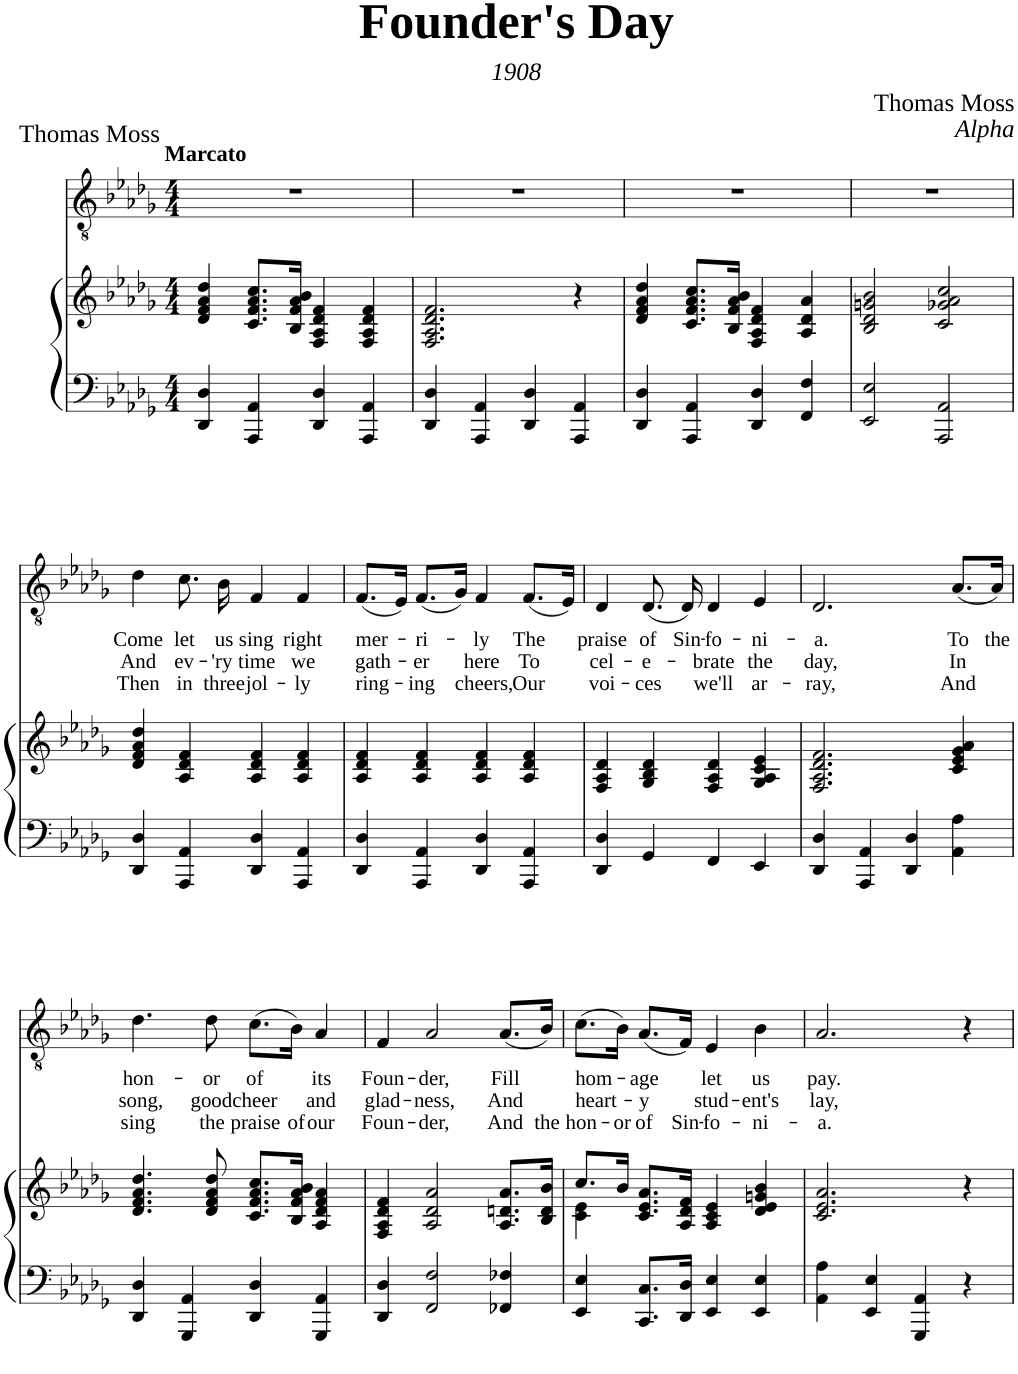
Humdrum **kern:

**kern	**kern	**kern	**text	**text	**text
*part2	*part2	*part1	*part1	*part1	*part1
*staff3	*staff2	*staff1	*staff1	*staff1	*staff1
*I"Piano	*	*I"Tenor	*	*	*
*I'Pno	*	*	*	*	*
*clefF4	*clefG2	*clefGv2	*	*	*
*k[b-e-a-d-g-]	*k[b-e-a-d-g-]	*k[b-e-a-d-g-]	*	*	*
*M4/4	*M4/4	*M4/4	*	*	*
=1	=1	=1	=1	=1	=1
!	!	!LO:TX:a:B:t=Marcato	!	!	!
4DD-/ 4D-/	4d-/ 4f/ 4a-/ 4dd-/	1r	.	.	.
4AAA-/ 4AA-/	8.c/ 8.f/ 8.a-/ 8.cc/L	.	.	.	.
.	16B-/ 16f/ 16a-/ 16b-/Jk	.	.	.	.
4DD-/ 4D-/	4F/ 4A-/ 4d-/ 4f/	.	.	.	.
4AAA-/ 4AA-/	4F/ 4A-/ 4d-/ 4f/	.	.	.	.
=2	=2	=2	=2	=2	=2
4DD-/ 4D-/	2.F/ 2.A-/ 2.d-/ 2.f/	1r	.	.	.
4AAA-/ 4AA-/	.	.	.	.	.
4DD-/ 4D-/	.	.	.	.	.
4AAA-/ 4AA-/	4r	.	.	.	.
=3	=3	=3	=3	=3	=3
4DD-/ 4D-/	4d-/ 4f/ 4a-/ 4dd-/	1r	.	.	.
4AAA-/ 4AA-/	8.c/ 8.f/ 8.a-/ 8.cc/L	.	.	.	.
.	16B-/ 16f/ 16a-/ 16b-/Jk	.	.	.	.
4DD-/ 4D-/	4F/ 4A-/ 4d-/ 4f/	.	.	.	.
4FF/ 4F/	4A-/ 4d-/ 4a-/	.	.	.	.
=4	=4	=4	=4	=4	=4
2EE-/ 2E-/	2B-/ 2d-/ 2gn/ 2b-/	1r	.	.	.
2AAA-/ 2AA-/	2c/ 2g-X/ 2a-/ 2cc/	.	.	.	.
!!LO:LB:g=z
=5	=5	=5	=5	=5	=5
!	!	!	!LO:LY:b	!LO:LY:b	!LO:LY:b
4DD-/ 4D-/	4d-/ 4f/ 4a-/ 4dd-/	4d-\	Come	And	Then
!	!	!	!LO:LY:b	!LO:LY:b	!LO:LY:b
4AAA-/ 4AA-/	4A-/ 4d-/ 4f/	8.c\	let	ev-	in
!	!	!	!LO:LY:b	!LO:LY:b	!LO:LY:b
.	.	16B-\	us	-'ry	three
!	!	!	!LO:LY:b	!LO:LY:b	!LO:LY:b
4DD-/ 4D-/	4A-/ 4d-/ 4f/	4F/	sing	time	jol-
!	!	!	!LO:LY:b	!LO:LY:b	!LO:LY:b
4AAA-/ 4AA-/	4A-/ 4d-/ 4f/	4F/	right	we	-ly
=6	=6	=6	=6	=6	=6
!	!	!	!LO:LY:b	!LO:LY:b	!LO:LY:b
4DD-/ 4D-/	4A-/ 4d-/ 4f/	(8.F/L	mer-	gath-	ring-
.	.	16E-/Jk)	.	.	.
!	!	!	!LO:LY:b	!LO:LY:b	!LO:LY:b
4AAA-/ 4AA-/	4A-/ 4d-/ 4f/	(8.F/L	-ri-	-er	-ing
.	.	16G-/Jk)	.	.	.
!	!	!	!LO:LY:b	!LO:LY:b	!LO:LY:b
4DD-/ 4D-/	4A-/ 4d-/ 4f/	4F/	-ly	here	cheers,
!	!	!	!LO:LY:b	!LO:LY:b	!LO:LY:b
4AAA-/ 4AA-/	4A-/ 4d-/ 4f/	(8.F/L	The	To	Our
.	.	16E-/Jk)	.	.	.
=7	=7	=7	=7	=7	=7
!	!	!	!LO:LY:b	!LO:LY:b	!LO:LY:b
4DD-/ 4D-/	4F/ 4A-/ 4d-/	4D-/	praise	cel-	voi-
!	!	!	!LO:LY:b	!LO:LY:b	!LO:LY:b
4GG-/	4G-/ 4B-/ 4d-/	(8.D-/	of	-e-	-ces
!	!	!	!LO:LY:b	!	!
.	.	16D-/)	Sin-	.	.
!	!	!	!LO:LY:b	!LO:LY:b	!LO:LY:b
4FF/	4F/ 4A-/ 4d-/	4D-/	-fo-	-brate	we'll
!	!	!	!LO:LY:b	!LO:LY:b	!LO:LY:b
4EE-/	4G-/ 4A-/ 4c/ 4e-/	4E-/	-ni-	the	ar-
=8	=8	=8	=8	=8	=8
!	!	!	!LO:LY:b	!LO:LY:b	!LO:LY:b
4DD-/ 4D-/	2.F/ 2.A-/ 2.d-/ 2.f/	2.D-/	-a.	day,	-ray,
4AAA-/ 4AA-/	.	.	.	.	.
4DD-/ 4D-/	.	.	.	.	.
!	!	!	!LO:LY:b	!LO:LY:b	!LO:LY:b
4AA-\ 4A-\	4c/ 4e-/ 4g-/ 4a-/	(8.A-/L	To	In	And
!	!	!	!LO:LY:b	!	!
.	.	16A-/Jk)	the	.	.
!!LO:LB:g=z
=9	=9	=9	=9	=9	=9
!	!	!	!LO:LY:b	!LO:LY:b	!LO:LY:b
4DD-/ 4D-/	4.d-/ 4.f/ 4.a-/ 4.dd-/	4.d-\	hon-	song,	sing
4GGG-/ 4AA-/	.	.	.	.	.
!	!	!	!LO:LY:b	!LO:LY:b	!LO:LY:b
.	8d-/ 8f/ 8a-/ 8dd-/	8d-\	-or	good	the
!	!	!	!LO:LY:b	!LO:LY:b	!LO:LY:b
4DD-/ 4D-/	8.c/ 8.f/ 8.a-/ 8.cc/L	(8.c\L	of	cheer	praise
!	!	!	!	!	!LO:LY:b
.	16B-/ 16f/ 16a-/ 16b-/Jk	16B-\Jk)	.	.	of
!	!	!	!LO:LY:b	!LO:LY:b	!LO:LY:b
4GGG-/ 4AA-/	4A-/ 4d-/ 4f/ 4a-/	4A-/	its	and	our
=10	=10	=10	=10	=10	=10
!	!	!	!LO:LY:b	!LO:LY:b	!LO:LY:b
4DD-/ 4D-/	4F/ 4A-/ 4d-/ 4f/	4F/	Foun-	glad-	Foun-
!	!	!	!LO:LY:b	!LO:LY:b	!LO:LY:b
2FF/ 2F/	2A-/ 2d-/ 2a-/	2A-/	-der,	-ness,	-der,
!	!	!	!LO:LY:b	!LO:LY:b	!LO:LY:b
4FF-X/ 4F-X/	8.A-/ 8.dn/ 8.a-/L	(8.A-/L	Fill	And	And
!	!	!	!	!	!LO:LY:b
.	16B-/ 16d/ 16b-/Jk	16B-/Jk)	.	.	the
=11	=11	=11	=11	=11	=11
*	*^	*	*	*	*
!	!	!	!	!LO:LY:b	!LO:LY:b	!LO:LY:b
4EE-/ 4E-/	8.cc/L	4c\ 4e-\	(8.c\L	hom-	heart-	hon-
!	!	!	!	!	!	!LO:LY:b
.	16b-/Jk	.	16B-\Jk)	.	.	-or
!	!	!	!	!LO:LY:b	!LO:LY:b	!LO:LY:b
8.CC/ 8.C/L	8.c/ 8.e-/ 8.a-/L	2.ryy	(8.A-/L	-age	-y	of
!	!	!	!	!	!	!LO:LY:b
16DD-/ 16D-/Jk	16A-/ 16d-/ 16f/Jk	.	16F/Jk)	.	.	Sin-
!	!	!	!	!LO:LY:b	!LO:LY:b	!LO:LY:b
4EE-/ 4E-/	4A-/ 4c/ 4e-/	.	4E-/	let	stud-	-fo-
!	!	!	!	!LO:LY:b	!LO:LY:b	!LO:LY:b
4EE-/ 4E-/	4d-/ 4e-/ 4gn/ 4b-/	.	4B-\	us	-ent's	-ni-
*	*v	*v	*	*	*	*
=12	=12	=12	=12	=12	=12
!	!	!	!LO:LY:b	!LO:LY:b	!LO:LY:b
4AA-\ 4A-\	2.c/ 2.e-/ 2.a-/	2.A-/	pay.	lay,	-a.
4EE-/ 4E-/	.	.	.	.	.
4GGG-/ 4AA-/	.	.	.	.	.
4r	4r	4r	.	.	.
=	=	=	=	=	=
*-	*-	*-	*-	*-	*-
